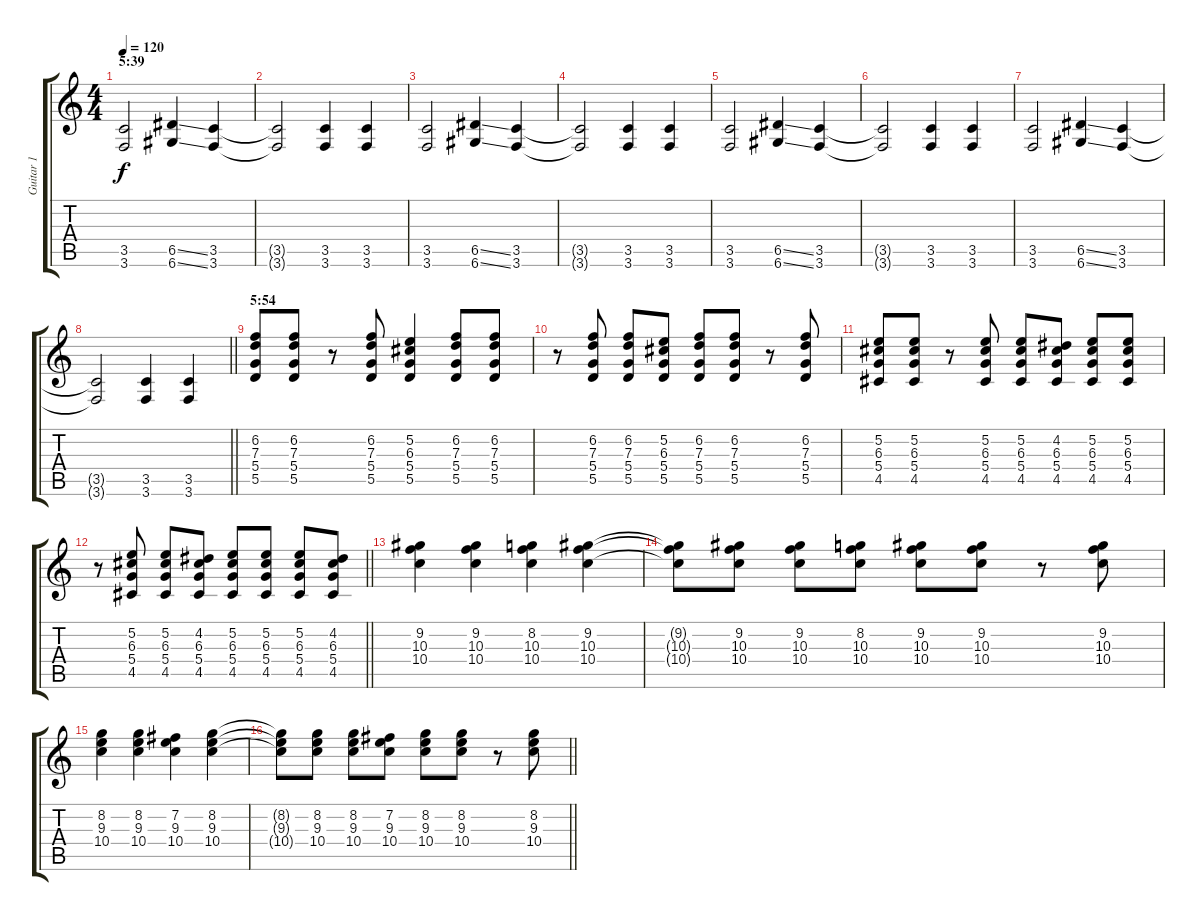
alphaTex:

\track ("Guitar 1" "Guitar 1") {instrument acousticguitarsteel}
\staff {score tabs}
\tuning (E4 B3 G3 D3 A2 D2) {hide}
\ts (4 4)
\section ("" "5:39")
\tempo 120
\clef g2
\ks c
(3.5 3.6).2{dy f volume 13} (6.5{ss} 6.6{ss}).4 (3.5 3.6).4 |
(3.5{t} 3.6{t}).2 (3.5 3.6).4 (3.5 3.6).4 |
(3.5 3.6).2 (6.5{ss} 6.6{ss}).4 (3.5 3.6).4 |
(3.5{t} 3.6{t}).2 (3.5 3.6).4 (3.5 3.6).4 |
(3.5 3.6).2 (6.5{ss} 6.6{ss}).4 (3.5 3.6).4 |
(3.5{t} 3.6{t}).2 (3.5 3.6).4 (3.5 3.6).4 |
(3.5 3.6).2 (6.5{ss} 6.6{ss}).4 (3.5 3.6).4 |
\barLineRight lightlight
(3.5{t} 3.6{t}).2 (3.5 3.6).4 (3.5 3.6).4 |
\section ("" "5:54")
(6.2 7.3 5.4 5.5).8{volume 9} (6.2 7.3 5.4 5.5).8 r.8 (6.2 7.3 5.4 5.5).8 (5.2 6.3 5.4 5.5).4 (6.2 7.3 5.4 5.5).8 (6.2 7.3 5.4 5.5).8 |
r.8 (6.2 7.3 5.4 5.5).8 (6.2 7.3 5.4 5.5).8 (5.2 6.3 5.4 5.5).8 (6.2 7.3 5.4 5.5).8 (6.2 7.3 5.4 5.5).8 r.8 (6.2 7.3 5.4 5.5).8 |
(5.2 6.3 5.4 4.5).8 (5.2 6.3 5.4 4.5).8 r.8 (5.2 6.3 5.4 4.5).8 (5.2 6.3 5.4 4.5).8 (4.2 6.3 5.4 4.5).8 (5.2 6.3 5.4 4.5).8 (5.2 6.3 5.4 4.5).8 |
\barLineRight lightlight
r.8 (5.2 6.3 5.4 4.5).8 (5.2 6.3 5.4 4.5).8 (4.2 6.3 5.4 4.5).8 (5.2 6.3 5.4 4.5).8 (5.2 6.3 5.4 4.5).8 (5.2 6.3 5.4 4.5).8 (4.2 6.3 5.4 4.5).8 |
(9.2 10.3 10.4).4 (9.2 10.3 10.4).4 (8.2 10.3 10.4).4 (9.2 10.3 10.4).4 |
(9.2{t} 10.3{t} 10.4{t}).8 (9.2 10.3 10.4).8 (9.2 10.3 10.4).8 (8.2 10.3 10.4).8 (9.2 10.3 10.4).8 (9.2 10.3 10.4).8 r.8 (9.2 10.3 10.4).8 |
(8.2 9.3 10.4).4 (8.2 9.3 10.4).4 (7.2 9.3 10.4).4 (8.2 9.3 10.4).4 |
\barLineRight lightlight
(8.2{t} 9.3{t} 10.4{t}).8 (8.2 9.3 10.4).8 (8.2 9.3 10.4).8 (7.2 9.3 10.4).8 (8.2 9.3 10.4).8 (8.2 9.3 10.4).8 r.8 (8.2 9.3 10.4).8
